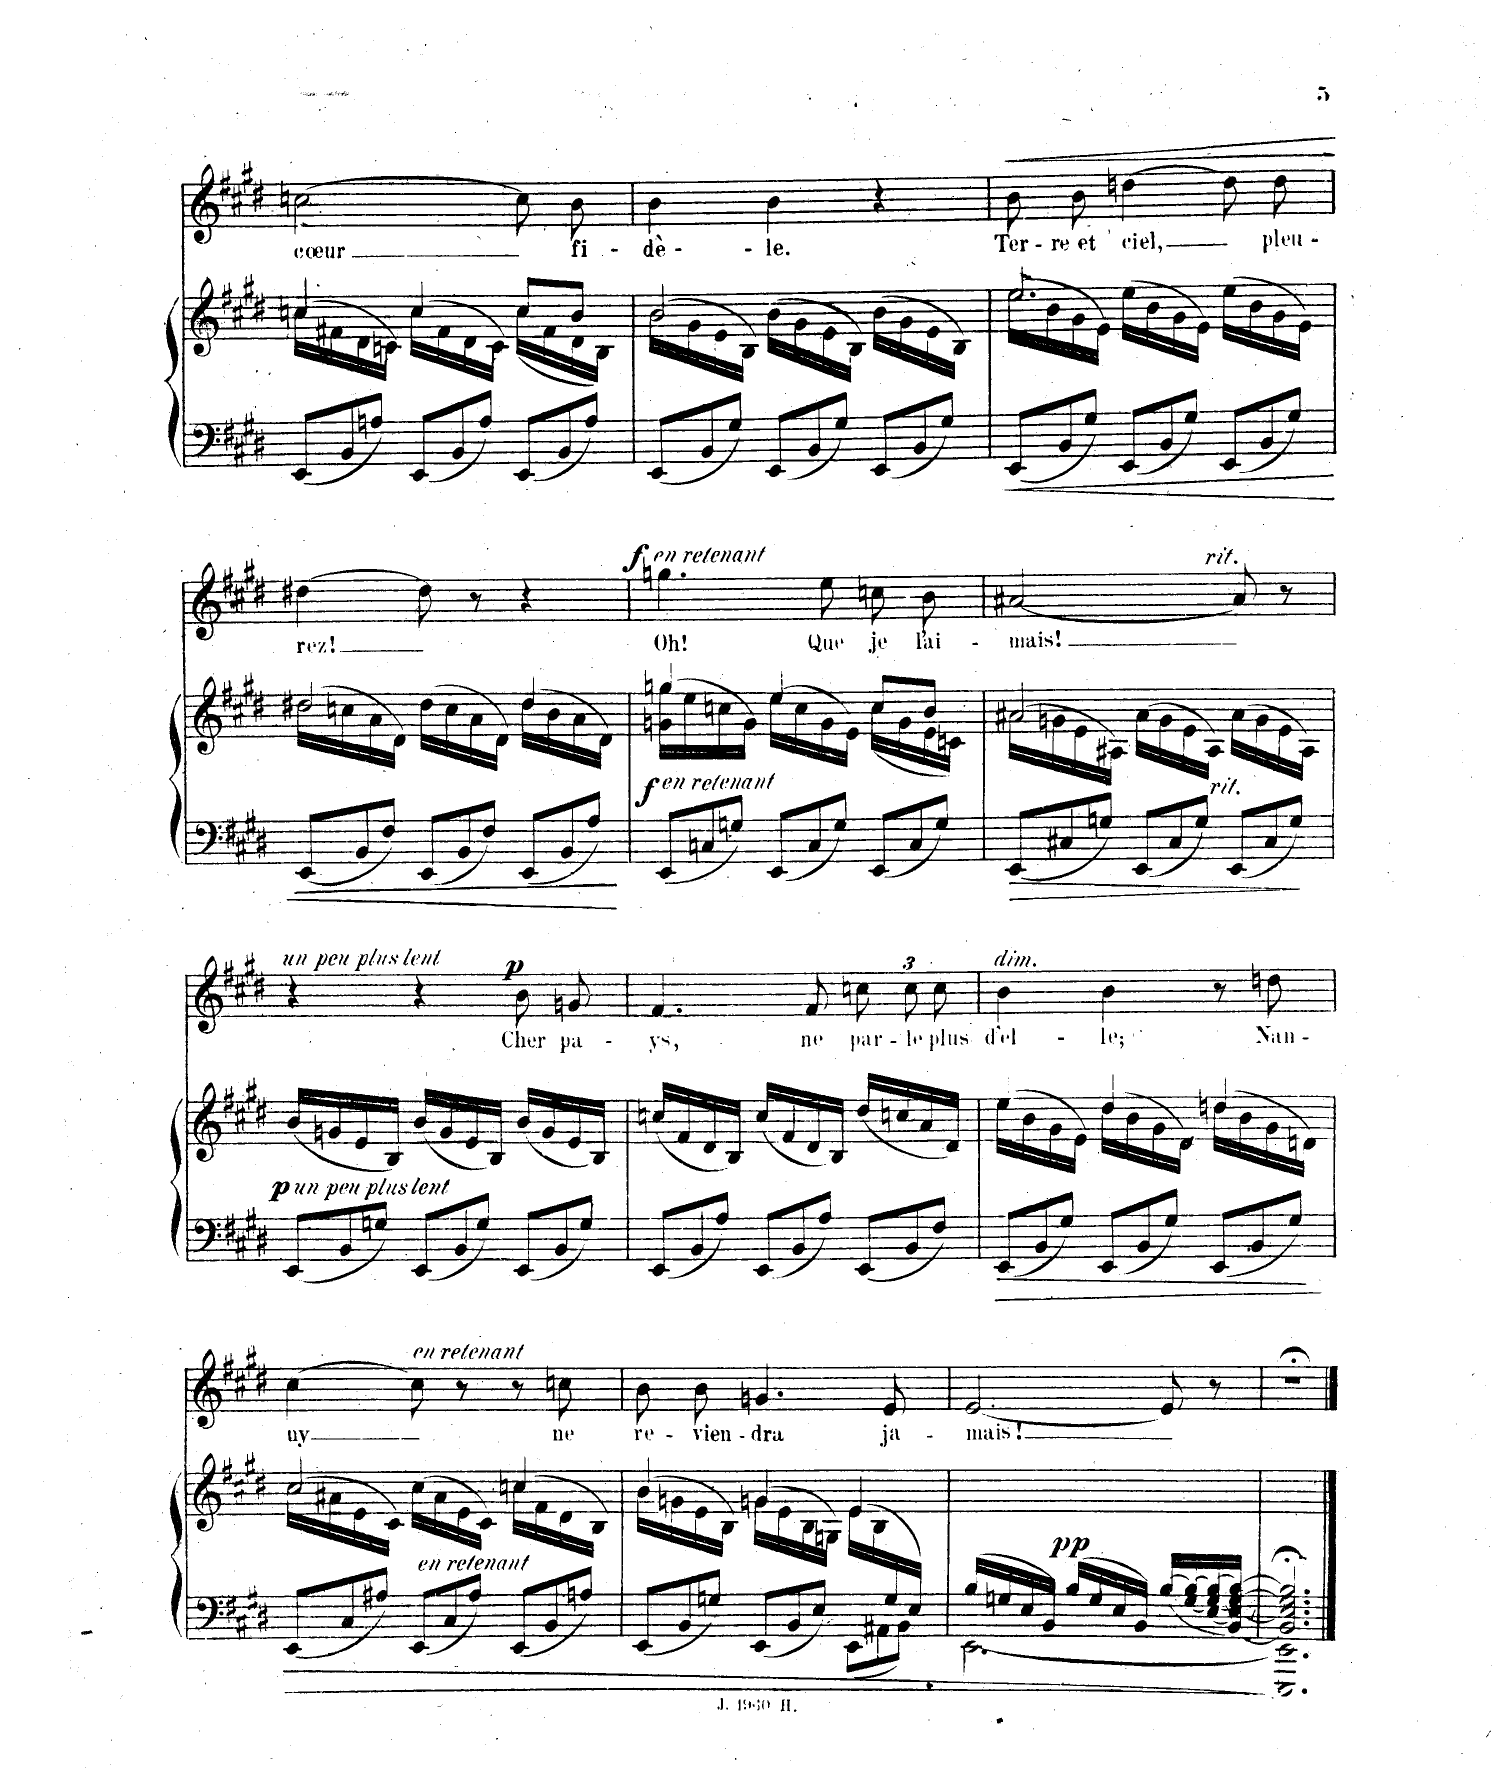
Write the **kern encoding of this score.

**kern	**kern	**dynam	**kern	**text	**dynam
*part2	*part2	*part2	*part1	*part1	*part1
*staff3	*staff2	*staff2/3	*staff1	*staff1	*staff1
*I"Piano	*	*	*I"Chant Voice	*	*
*I'Pno	*	*	*	*	*
*clefF4	*clefG2	*	*clefG2	*	*
*k[f#c#g#d#]	*k[f#c#g#d#]	*	*k[f#c#g#d#]	*	*
*M3/4	*M3/4	*	*M3/4	*	*
*Xbrackettup	*	*	*	*	*
=29	=29	=29	=29	=29	=29
*	*^	*	*	*	*
12EE/L	4ccn/	(>16cc\LL	.	[2ccn\	cœur	.
.	.	16f#X\	.	.	.	.
12BB/	.	.	.	.	.	.
.	.	16d#\	.	.	.	.
12An/J	.	.	.	.	.	.
.	.	16cn\JJ)	.	.	.	.
12EE/L	4cc/	(>16cc\LL	.	.	.	.
.	.	16f#\	.	.	.	.
12BB/	.	.	.	.	.	.
.	.	16d#\	.	.	.	.
12A/J	.	.	.	.	.	.
.	.	16c\JJ)	.	.	.	.
12EE/L	8cc/L	(16cc\LL	.	8cc\L]	.	.
.	.	16f#\	.	.	.	.
12BB/	.	.	.	.	.	.
.	8b/J	16d#\	.	8b\J	fi-	.
12A/J	.	.	.	.	.	.
.	.	16B\JJ)	.	.	.	.
=30	=30	=30	=30	=30	=30	=30
12EE/L	2b/	(>16b\LL	.	4b\	-dè-	.
.	.	16g#\	.	.	.	.
12BB/	.	.	.	.	.	.
.	.	16e\	.	.	.	.
12G#/J	.	.	.	.	.	.
.	.	16B\JJ)	.	.	.	.
12EE/L	.	(>16b\LL	.	4b\	-le.	.
.	.	16g#\	.	.	.	.
12BB/	.	.	.	.	.	.
.	.	16e\	.	.	.	.
12G#/J	.	.	.	.	.	.
.	.	16B\JJ)	.	.	.	.
12EE/L	4ryy	(>16b\LL	.	4r	.	.
.	.	16g#\	.	.	.	.
12BB/	.	.	.	.	.	.
.	.	16e\	.	.	.	.
12G#/J	.	.	.	.	.	.
.	.	16B\JJ)	.	.	.	.
=31	=31	=31	=31	=31	=31	=31
!	!	!	!	!	!	!LO:HP:b
12EE/L	2.ee/	(>16ee\LL	.	8b\L	Ter-	<
.	.	16b\	.	.	.	.
12BB/	.	.	.	.	.	.
.	.	16g#\	.	8b\J	-re‿et	.
12G#/J	.	.	.	.	.	.
.	.	16e\JJ)	.	.	.	.
12EE/L	.	(>16ee\LL	.	[4ddn\	ciel,	.
.	.	16b\	.	.	.	.
12BB/	.	.	.	.	.	.
.	.	16g#\	.	.	.	.
12G#/J	.	.	.	.	.	.
.	.	16e\JJ)	.	.	.	.
12EE/L	.	(>16ee\LL	.	8dd\L]	.	.
.	.	16b\	.	.	.	.
12BB/	.	.	.	.	.	.
.	.	16g#\	.	8dd\J	pleu-	.
12G#/J	.	.	.	.	.	.
.	.	16e\JJ)	.	.	.	.
*	*v	*v	*	*	*	*
.	.	.	.	.	[
=32	=32	=32	=32	=32	=32
*	*^	*	*	*	*
12EE/L	2dd#X/	(>16dd#\LL	.	[4dd#X\	-- rez!	.
.	.	16ccn\	.	.	.	.
12BB/	.	.	.	.	.	.
.	.	16a\	.	.	.	.
12F#/J	.	.	.	.	.	.
.	.	16d#\JJ)	.	.	.	.
12EE/L	.	(>16dd#\LL	.	8dd#\]	.	.
.	.	16cc\	.	.	.	.
12BB/	.	.	.	.	.	.
.	.	16a\	.	8r	.	.
12F#/J	.	.	.	.	.	.
.	.	16d#\JJ)	.	.	.	.
12EE/L	4dd#/	(>16dd#\LL	.	4r	.	.
.	.	16b\	.	.	.	.
12BB/	.	.	.	.	.	.
.	.	16a\	.	.	.	.
12A/J	.	.	.	.	.	.
.	.	16d#\JJ)	.	.	.	.
=33	=33	=33	=33	=33	=33	=33
!	!	!	!	!LO:TX:a:i:t=en retenant	!	!
!	!	!	!LO:DY:b	!	!	!
!	!	!	!LO:DY:n=1:b	!	!	!LO:DY:a
12EE/L	4ggn/	(>16gn\ 16gg\LL	f other-dynamics	4.ggn\	Oh!	f
.	.	16ee\	.	.	.	.
12Cn/	.	.	.	.	.	.
.	.	16ccn\	.	.	.	.
12Gn/J	.	.	.	.	.	.
.	.	16g\JJ)	.	.	.	.
12EE/L	4ee/	(>16ee\LL	.	.	.	.
.	.	16cc\	.	.	.	.
12C/	.	.	.	.	.	.
.	.	16g\	.	8ee\	Que	.
12G/J	.	.	.	.	.	.
.	.	16e\JJ)	.	.	.	.
12EE/L	8cc/L	(16cc\LL	.	8ccn\L	je	.
.	.	16g\	.	.	.	.
12C/	.	.	.	.	.	.
.	8b/J	16e\	.	8b\J	l'ai-	.
12G/J	.	.	.	.	.	.
.	.	16cn\JJ)	.	.	.	.
=34	=34	=34	=34	=34	=34	=34
12EE/L	2a#X/	(>16a#\LL	.	[2a#X/	-mais!	.
.	.	16gn\	.	.	.	.
12C#X/	.	.	.	.	.	.
.	.	16e\	.	.	.	.
12Gn/J	.	.	.	.	.	.
.	.	16A#X\JJ)	.	.	.	.
12EE/L	.	(>16a#\LL	.	.	.	.
.	.	16g\	.	.	.	.
12C#/	.	.	.	.	.	.
.	.	16e\	.	.	.	.
12G/J	.	.	.	.	.	.
.	.	16A#\JJ)	.	.	.	.
!	!	!	!	!LO:TX:a:i:t=rit.	!	!
!LO:TX:i:t=rit.	!	!	!	!	!	!
12EE/L	4ryy	(>16a#\LL	.	8a#/]	.	.
.	.	16g\	.	.	.	.
12C#/	.	.	.	.	.	.
.	.	16e\	.	8r	.	.
12G/J	.	.	.	.	.	.
.	.	16A#\JJ)	.	.	.	.
=35	=35	=35	=35	=35	=35	=35
!	!	!	!	!LO:TX:a:i:t=un peu plus lent	!	!
!	!	!	!LO:DY:b	!	!	!
!	!	!	!LO:DY:n=1:b	!	!	!
*	*v	*v	*	*	*	*
12EE/L	(16b/LL	p other-dynamics	4r	.	.
.	16gn/	.	.	.	.
12BB/	.	.	.	.	.
.	16e/	.	.	.	.
12Gn/J	.	.	.	.	.
.	16B/JJ)	.	.	.	.
12EE/L	(16b/LL	.	4r	.	.
.	16g/	.	.	.	.
12BB/	.	.	.	.	.
.	16e/	.	.	.	.
12G/J	.	.	.	.	.
.	16B/JJ)	.	.	.	.
!	!	!	!	!	!LO:DY:a
12EE/L	(16b/LL	.	8b/L	Cher	p
.	16g/	.	.	.	.
12BB/	.	.	.	.	.
.	16e/	.	8gn/J	pa-	.
12G/J	.	.	.	.	.
.	16B/JJ)	.	.	.	.
=36	=36	=36	=36	=36	=36
12EE/L	(16ccn/LL	.	4.f#/	-ys,	.
.	16f#/	.	.	.	.
12BB/	.	.	.	.	.
.	16d#/	.	.	.	.
12A/J	.	.	.	.	.
.	16B/JJ)	.	.	.	.
12EE/L	(16cc/LL	.	.	.	.
.	16f#/	.	.	.	.
12BB/	.	.	.	.	.
.	16d#/	.	8f#/	ne	.
12A/J	.	.	.	.	.
.	16B/JJ)	.	.	.	.
12EE/L	(16dd#/LL	.	12ccn\L	par-	.
.	16ccn/	.	.	.	.
12BB/	.	.	12cc\	-le	.
.	16a/	.	.	.	.
12F#/J	.	.	12cc\J	plus	.
.	16d#/JJ)	.	.	.	.
=37	=37	=37	=37	=37	=37
*	*^	*	*	*	*
!	!	!	!	!LO:TX:a:i:t=dim.	!	!
12EE/L	4ryy	(>16ee\LL	.	4b\	d'el-	.
.	.	16b\	.	.	.	.
12BB/	.	.	.	.	.	.
.	.	16g#\	.	.	.	.
12G#/J	.	.	.	.	.	.
.	.	16e\JJ)	.	.	.	.
12EE/L	4dd#/	(>16dd#\LL	.	4b\	-le;	.
.	.	16b\	.	.	.	.
12BB/	.	.	.	.	.	.
.	.	16g#\	.	.	.	.
12G#/J	.	.	.	.	.	.
.	.	16d#\JJ)	.	.	.	.
12EE/L	4ddn/	(>16dd\LL	.	8r	.	.
.	.	16b\	.	.	.	.
12BB/	.	.	.	.	.	.
.	.	16g#\	.	8ddn\	Nan-	.
12G#/J	.	.	.	.	.	.
.	.	16dn\JJ)	.	.	.	.
=38	=38	=38	=38	=38	=38	=38
12EE/L	2cc#/	(>16cc#\LL	.	[4cc#\	-- ny	.
.	.	16a#X\	.	.	.	.
12C#/	.	.	.	.	.	.
.	.	16e\	.	.	.	.
12A#X/J	.	.	.	.	.	.
.	.	16c#\JJ)	.	.	.	.
!	!	!	!	!LO:TX:a:i:t=en retenant	!	!
!LO:TX:i:t=en retenant	!	!	!	!	!	!
12EE/L	.	(>16cc#\LL	.	8cc#\]	.	.
.	.	16a#\	.	.	.	.
12C#/	.	.	.	.	.	.
.	.	16e\	.	8r	.	.
12A#/J	.	.	.	.	.	.
.	.	16c#\JJ)	.	.	.	.
12EE/L	4ccn/	(>16cc\LL	.	8r	.	.
.	.	16f#\	.	.	.	.
12BB/	.	.	.	.	.	.
.	.	16d#\	.	8ccn\	ne	.
12An/J	.	.	.	.	.	.
.	.	16B\JJ)	.	.	.	.
=39	=39	=39	=39	=39	=39	=39
*^	*	*	*	*	*	*
8ryy	12EE/L	4b/	(>16b\LL	.	8b\L	re-	.
.	.	.	16gn\	.	.	.	.
.	12BB/	.	.	.	.	.	.
.	.	.	16e\	.	8b\J	-vien-	.
.	12Gn/J	.	.	.	.	.	.
.	.	.	16B\JJ)	.	.	.	.
.	12EE/L	4gn/	(>16g\LL	.	4.gn/	-dra	.
.	.	.	16e\	.	.	.	.
.	12BB/	.	.	.	.	.	.
.	.	.	16B\	.	.	.	.
.	12E/J	.	.	.	.	.	.
.	.	.	16Gn\JJ)	.	.	.	.
*	*brackettup	*	*	*	*	*	*
.	12EE\L	4e/	(>16e\LL	.	.	.	.
.	.	.	16B\	.	.	.	.
.	12AA#X\	.	.	.	.	.	.
16G/	.	.	8ryy	.	8e/	ja-	.
.	12BB\J	.	.	.	.	.	.
16E/JJ)	.	.	.	.	.	.	.
*	*	*v	*v	*	*	*	*
=40	=40	=40	=40	=40	=40	=40
16B/LL	[2.EE\	2.ryy	.	[2e/	-mais!	.
16Gn/	.	.	.	.	.	.
16E/	.	.	.	.	.	.
16BB/JJ	.	.	.	.	.	.
!	!	!	!LO:DY:a=2	!	!	!
16B/LL	.	.	pp	.	.	.
16G/	.	.	.	.	.	.
16E/	.	.	.	.	.	.
16BB/JJ	.	.	.	.	.	.
[16B/LL	.	.	.	8e/]	.	.
[16G/ 16B/_	.	.	.	.	.	.
[16E/ 16G/_ 16B/_	.	.	.	8r	.	.
[16BB/ 16E/_ 16G/_ 16B/_JJ	.	.	.	.	.	.
=41	=41	=41	=41	=41	=41	=41
2.BB/];< 2.E/];< 2.G/];< 2.B/];<	2.EEE\; 2.EE\];	2.ryy	.	2.r;<	.	.
*v	*v	*	*	*	*	*
==	==	==	==	==	==
*-	*-	*-	*-	*-	*-
